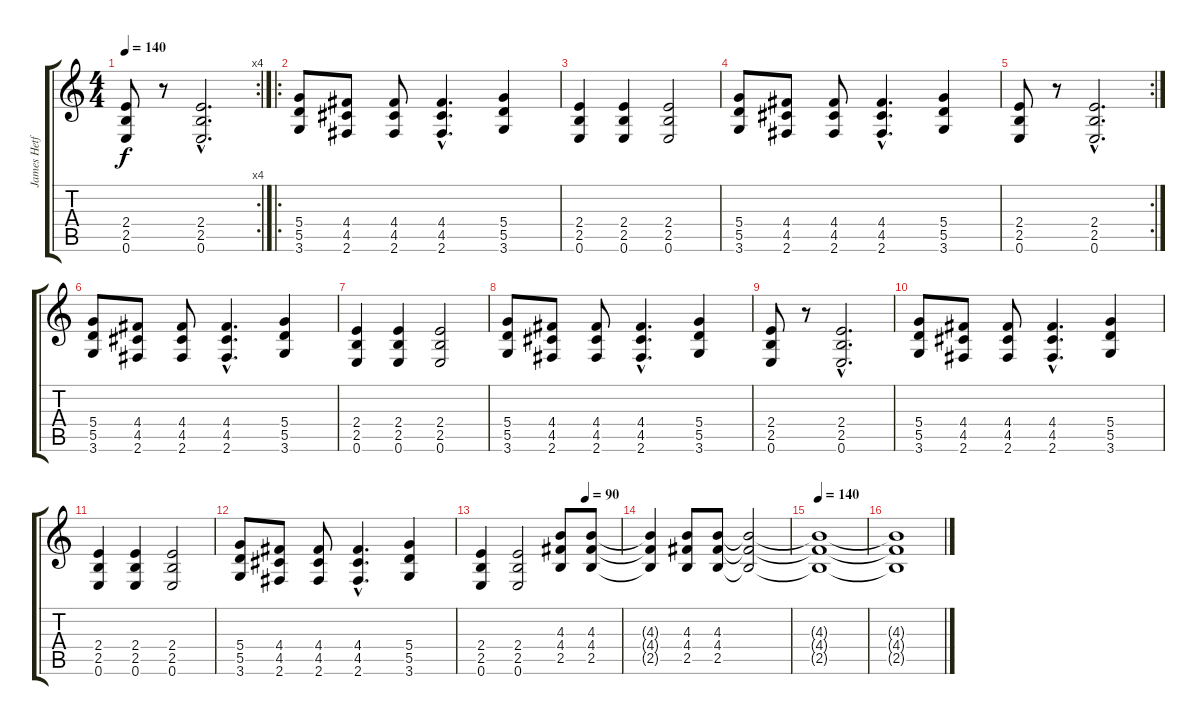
\track ("James Hetfield" "James Hetf") {instrument distortionguitar}
\staff {score tabs}
\tuning (E4 B3 G3 D3 A2 E2) {hide}
\rc 4
\ts (4 4)
\tempo 140
\clef g2
\ks c
(2.4 2.5 0.6).8{dy f} r.8 (2.4{hac} 2.5{hac} 0.6{hac}).2{d} |
\ro
(5.4 5.5 3.6).8 (4.4 4.5 2.6).8 (4.4 4.5 2.6).8 (4.4{hac} 4.5{hac} 2.6{hac}).4{d} (5.4 5.5 3.6).4 |
(2.4 2.5 0.6).4 (2.4 2.5 0.6).4 (2.4 2.5 0.6).2 |
(5.4 5.5 3.6).8 (4.4 4.5 2.6).8 (4.4 4.5 2.6).8 (4.4{hac} 4.5{hac} 2.6{hac}).4{d} (5.4 5.5 3.6).4 |
\rc 2
(2.4 2.5 0.6).8 r.8 (2.4{hac} 2.5{hac} 0.6{hac}).2{d} |
(5.4 5.5 3.6).8 (4.4 4.5 2.6).8 (4.4 4.5 2.6).8 (4.4{hac} 4.5{hac} 2.6{hac}).4{d} (5.4 5.5 3.6).4 |
(2.4 2.5 0.6).4 (2.4 2.5 0.6).4 (2.4 2.5 0.6).2 |
(5.4 5.5 3.6).8 (4.4 4.5 2.6).8 (4.4 4.5 2.6).8 (4.4{hac} 4.5{hac} 2.6{hac}).4{d} (5.4 5.5 3.6).4 |
(2.4 2.5 0.6).8 r.8 (2.4{hac} 2.5{hac} 0.6{hac}).2{d} |
(5.4 5.5 3.6).8 (4.4 4.5 2.6).8 (4.4 4.5 2.6).8 (4.4{hac} 4.5{hac} 2.6{hac}).4{d} (5.4 5.5 3.6).4 |
(2.4 2.5 0.6).4 (2.4 2.5 0.6).4 (2.4 2.5 0.6).2 |
(5.4 5.5 3.6).8 (4.4 4.5 2.6).8 (4.4 4.5 2.6).8 (4.4{hac} 4.5{hac} 2.6{hac}).4{d} (5.4 5.5 3.6).4 |
\tempo (90 0.75)
(2.4 2.5 0.6).4 (2.4 2.5 0.6).2 (4.3 4.4 2.5).8 (4.3 4.4 2.5).8 |
(4.3{t} 4.4{t} 2.5{t}).4 (4.3 4.4 2.5).8 (4.3 4.4 2.5).8 (4.3{t} 4.4{t} 2.5{t}).2 |
\tempo 140
(4.3{t} 4.4{t} 2.5{t}).1{volume 11} |
(4.3{t} 4.4{t} 2.5{t}).1
